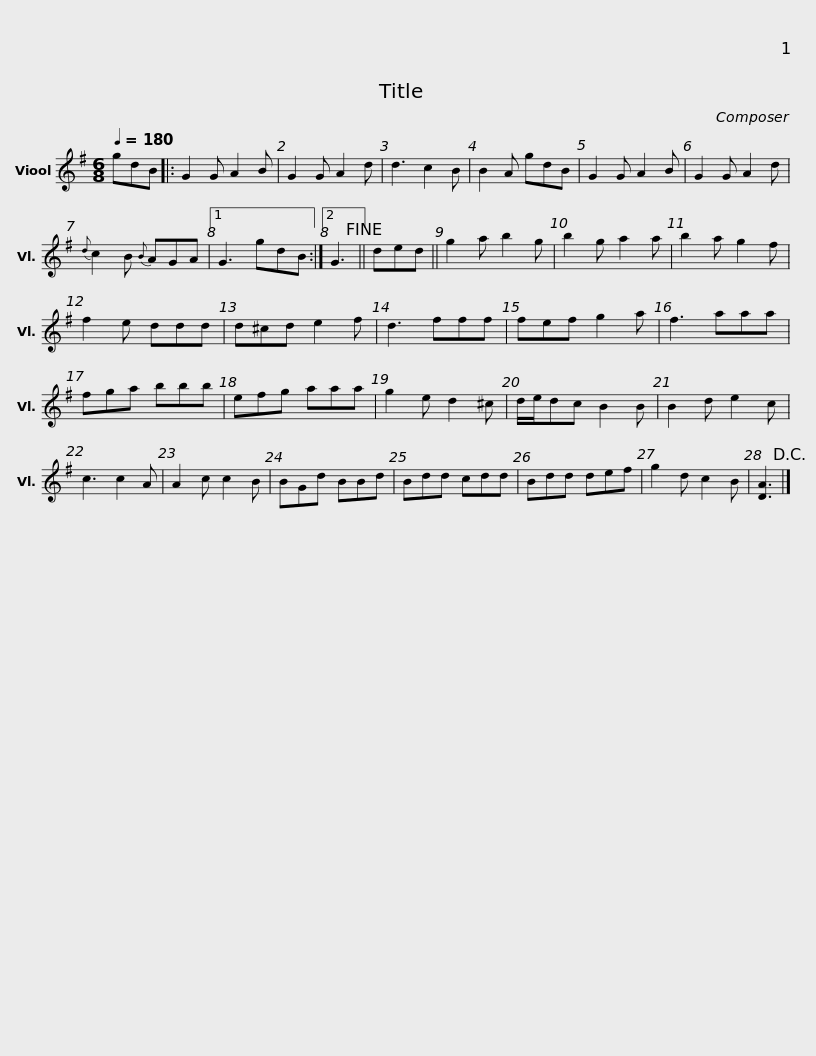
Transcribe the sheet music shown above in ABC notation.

X:1
L:1/8
Q:1/4=180
M:6/8
I:linebreak $
K:G
V:1 treble
V:1
 gdB |: G2 G A2 B | G2 G A2 d | d3 c2 B | B2 A gdB |$ %5
 G2 G A2 B | G2 G A2 d |{d} c2 B{B} AGA |1 G3 gdB :|2 G3!fine! || %10
 ded ||$ g2 a b2 g | b2 g a2 a | b2 a g2 f | f2 e ddd | %15
 d^cd e2 f |$ d3 fff | fef g2 a | f3 aaa | fga bbb | %20
 efg aaa |$ g2 e d2 ^c | d/e/dc B2 B | B2 d e2 c | c3 c2 A | %25
 A2 c c2 B |$ BGd BBd | Bdd cdd | Bdd def | g2 d c2 B | %30
 [DA]3!D.C.! |] %31
